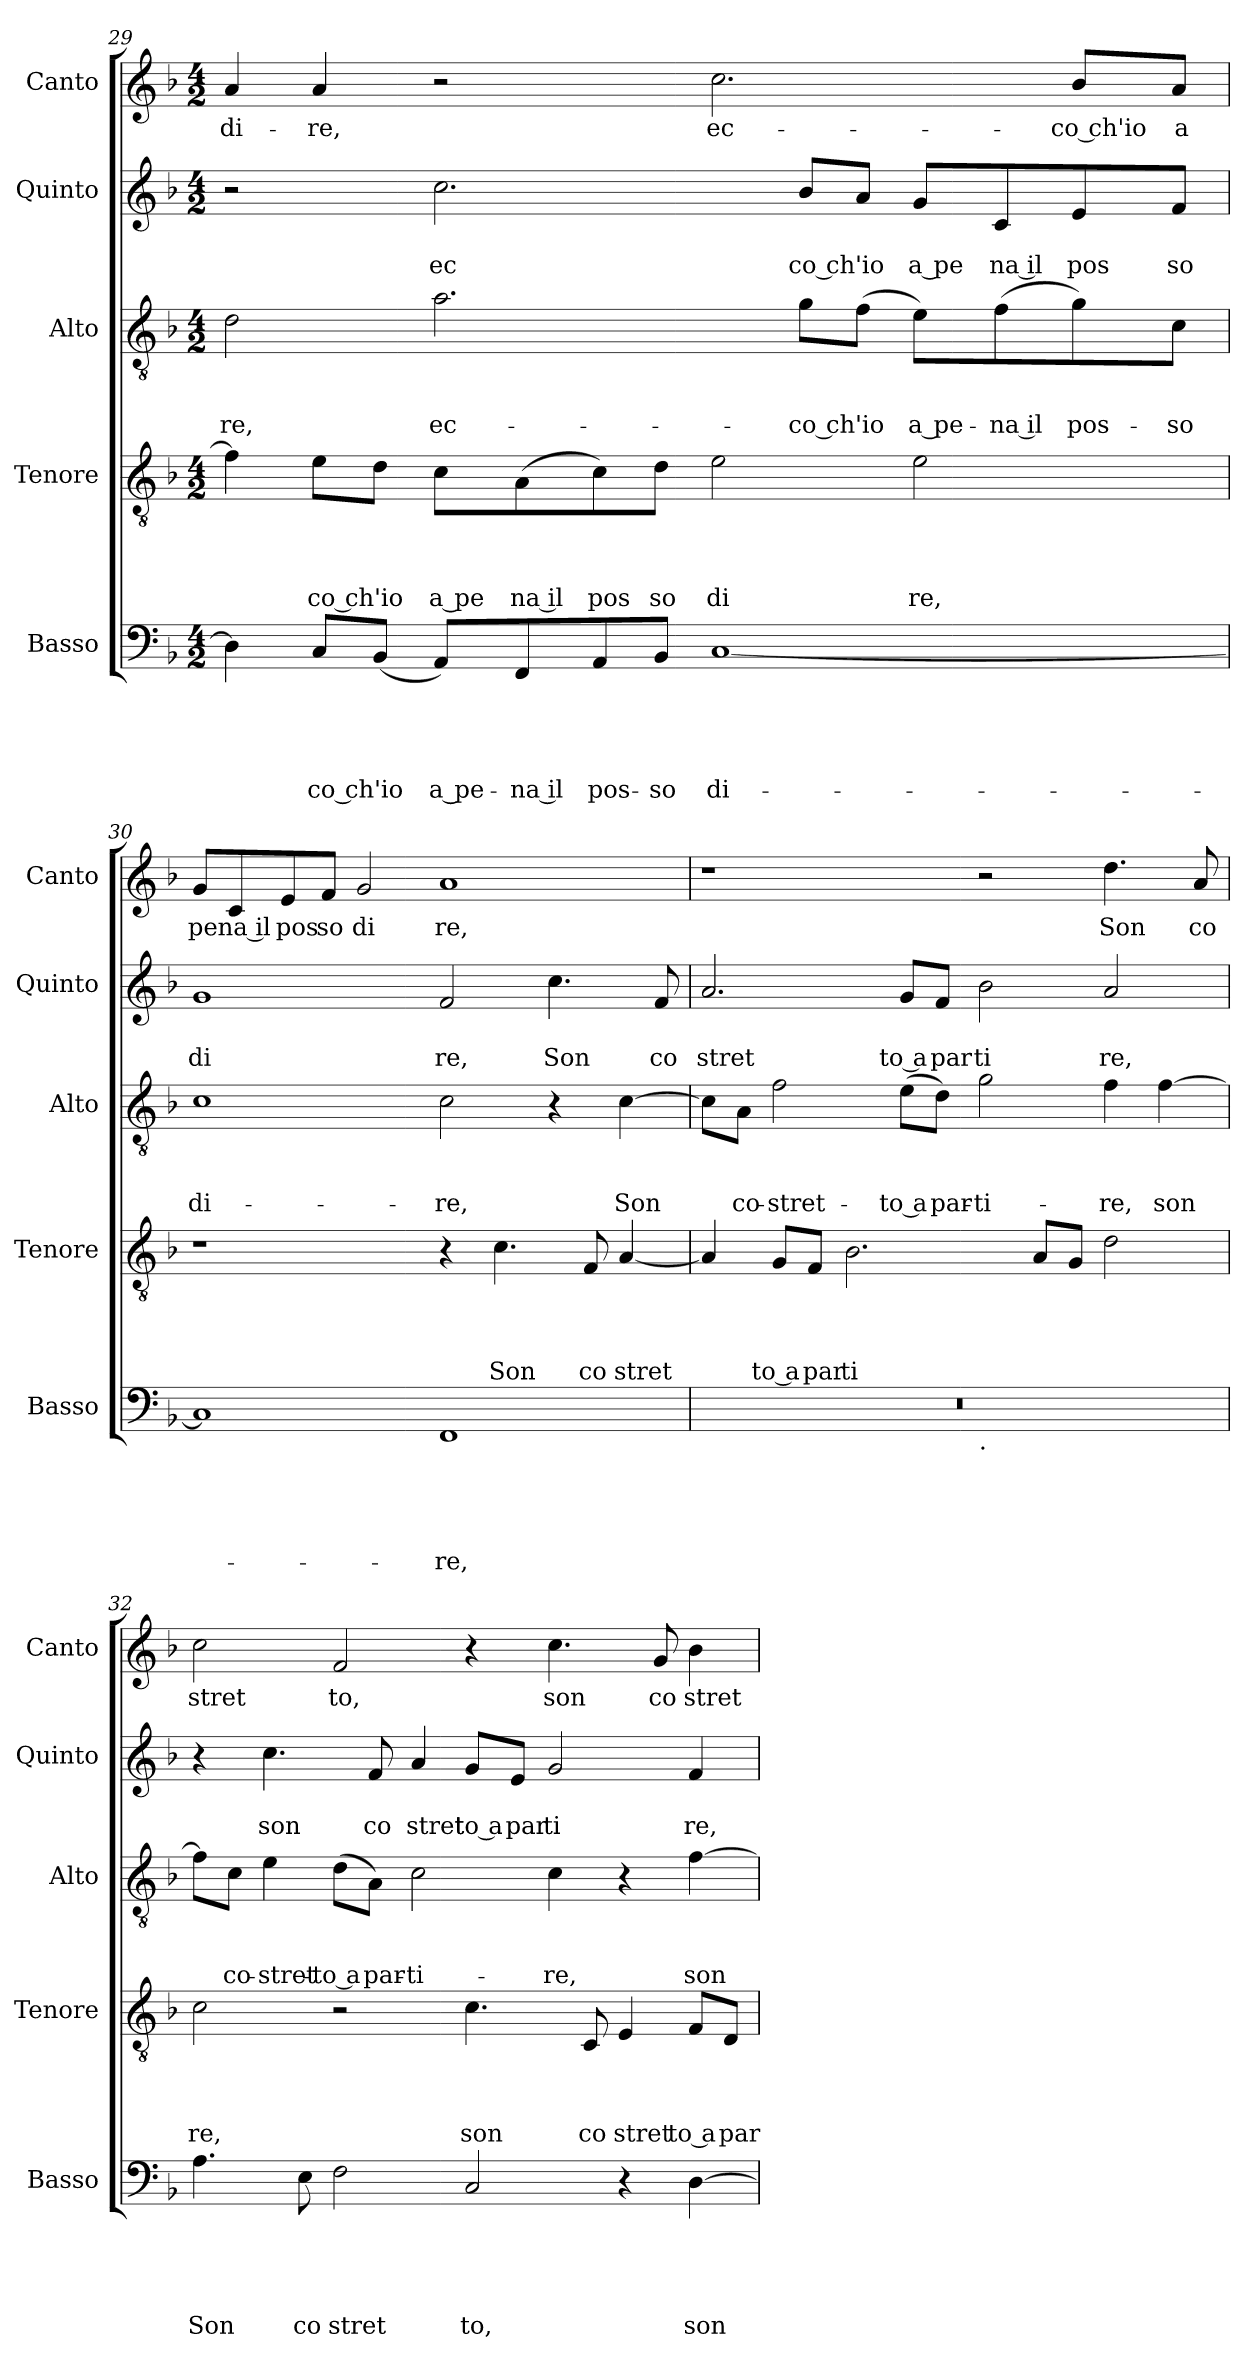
**kern	**text	**text	**text	**text	**text	**kern	**text	**text	**text	**text	**kern	**text	**text	**text	**kern	**text	**text	**kern	**text
*part5	*part5	*part5	*part5	*part5	*part5	*part4	*part4	*part4	*part4	*part4	*part3	*part3	*part3	*part3	*part2	*part2	*part2	*part1	*part1
*staff5	*staff5	*staff5	*staff5	*staff5	*staff5	*staff4	*staff4	*staff4	*staff4	*staff4	*staff3	*staff3	*staff3	*staff3	*staff2	*staff2	*staff2	*staff1	*staff1
*I"Basso	*	*	*	*	*	*I"Tenore	*	*	*	*	*I"Alto	*	*	*	*I"Quinto	*	*	*I"Canto	*
*I'Basso	*	*	*	*	*	*I'Tenore	*	*	*	*	*I'Alto	*	*	*	*I'Quinto	*	*	*I'Canto	*
*clefF4	*	*	*	*	*	*clefGv2	*	*	*	*	*clefGv2	*	*	*	*clefG2	*	*	*clefG2	*
*k[b-]	*	*	*	*	*	*k[b-]	*	*	*	*	*k[b-]	*	*	*	*k[b-]	*	*	*k[b-]	*
*F:	*	*	*	*	*	*F:	*	*	*	*	*F:	*	*	*	*F:	*	*	*F:	*
*M4/2	*	*	*	*	*	*M4/2	*	*	*	*	*M4/2	*	*	*	*M4/2	*	*	*M4/2	*
=29	=29	=29	=29	=29	=29	=29	=29	=29	=29	=29	=29	=29	=29	=29	=29	=29	=29	=29	=29
!	!	!	!	!	!	!	!	!	!	!	!	!	!	!LO:LY:b	!	!	!	!	!LO:LY:b
4D\]	.	.	.	.	.	4f\]	.	.	.	.	2d\	.	.	-re,	2r	.	.	4a/	di-
!	!	!	!	!	!LO:LY:b	!	!	!	!	!LO:LY:b	!	!	!	!	!	!	!	!	!LO:LY:b
8C/L	.	.	.	.	-co ch'io	8e\L	.	.	.	co ch'io	.	.	.	.	.	.	.	4a/	-re,
(<8BB-/J	.	.	.	.	.	8d\J	.	.	.	.	.	.	.	.	.	.	.	.	.
!	!	!	!	!	!LO:LY:b:rj	!	!	!	!	!LO:LY:b:rj	!	!	!	!LO:LY:b	!	!	!LO:LY:b	!	!
8AA/L)	.	.	.	.	a pe-	8c\L	.	.	.	a pe	2.a\	.	.	ec-	2.cc\	.	ec	2r	.
!	!	!	!	!	!LO:LY:b:rj	!	!	!	!	!LO:LY:b:rj	!	!	!	!	!	!	!	!	!
8FF/	.	.	.	.	-na il	(<8A\	.	.	.	na il	.	.	.	.	.	.	.	.	.
!	!	!	!	!	!LO:LY:b	!	!	!	!	!LO:LY:b	!	!	!	!	!	!	!	!	!
8AA/	.	.	.	.	pos-	8c\)	.	.	.	pos	.	.	.	.	.	.	.	.	.
!	!	!	!	!	!LO:LY:b	!	!	!	!	!LO:LY:b	!	!	!	!	!	!	!	!	!
8BB-/J	.	.	.	.	-so	8d\J	.	.	.	so	.	.	.	.	.	.	.	.	.
!	!	!	!	!	!LO:LY:b	!	!	!	!	!LO:LY:b	!	!	!	!	!	!	!	!	!LO:LY:b
[<1C	.	.	.	.	di-	2e\	.	.	.	di	.	.	.	.	.	.	.	2.cc\	ec-
!	!	!	!	!	!	!	!	!	!	!	!	!	!	!LO:LY:b	!	!	!LO:LY:b	!	!
.	.	.	.	.	.	.	.	.	.	.	8g\L	.	.	-co ch'io	8b-/L	.	co ch'io	.	.
.	.	.	.	.	.	.	.	.	.	.	(>8f\J	.	.	.	8a/J	.	.	.	.
!	!	!	!	!	!	!	!	!	!	!LO:LY:b	!	!	!	!LO:LY:b:rj	!	!	!LO:LY:b:rj	!	!
.	.	.	.	.	.	2e\	.	.	.	re,	8e\L)	.	.	a pe-	8g/L	.	a pe	.	.
!	!	!	!	!	!	!	!	!	!	!	!	!	!	!LO:LY:b:rj	!	!	!LO:LY:b:rj	!	!
.	.	.	.	.	.	.	.	.	.	.	(<8f\	.	.	-na il	8c/	.	na il	.	.
!	!	!	!	!	!	!	!	!	!	!	!	!	!	!LO:LY:b	!	!	!LO:LY:b	!	!LO:LY:b
.	.	.	.	.	.	.	.	.	.	.	8g\)	.	.	pos-	8e/	.	pos	8b-/L	-co ch'io
!	!	!	!	!	!	!	!	!	!	!	!	!	!	!LO:LY:b	!	!	!LO:LY:b	!	!LO:LY:b
.	.	.	.	.	.	.	.	.	.	.	8c\J	.	.	-so	8f/J	.	so	8a/J	a
!!LO:LB:g=z
=30	=30	=30	=30	=30	=30	=30	=30	=30	=30	=30	=30	=30	=30	=30	=30	=30	=30	=30	=30
!	!	!	!	!	!	!	!	!	!	!	!	!	!	!LO:LY:b	!	!	!LO:LY:b	!	!LO:LY:b
1C]	.	.	.	.	.	1r	.	.	.	.	1c	.	.	di-	1g	.	di	8g/L	pe
!	!	!	!	!	!	!	!	!	!	!	!	!	!	!	!	!	!	!	!LO:LY:b:rj
.	.	.	.	.	.	.	.	.	.	.	.	.	.	.	.	.	.	8c/	na il
!	!	!	!	!	!	!	!	!	!	!	!	!	!	!	!	!	!	!	!LO:LY:b
.	.	.	.	.	.	.	.	.	.	.	.	.	.	.	.	.	.	8e/	pos
!	!	!	!	!	!	!	!	!	!	!	!	!	!	!	!	!	!	!	!LO:LY:b
.	.	.	.	.	.	.	.	.	.	.	.	.	.	.	.	.	.	8f/J	so
!	!	!	!	!	!	!	!	!	!	!	!	!	!	!	!	!	!	!	!LO:LY:b
.	.	.	.	.	.	.	.	.	.	.	.	.	.	.	.	.	.	2g/	di
!	!	!	!	!	!LO:LY:b	!	!	!	!	!	!	!	!	!LO:LY:b	!	!	!LO:LY:b	!	!LO:LY:b
1FF	.	.	.	.	-re,	4r	.	.	.	.	2c\	.	.	-re,	2f/	.	re,	1a	re,
!	!	!	!	!	!	!	!	!	!	!LO:LY:b	!	!	!	!	!	!	!	!	!
.	.	.	.	.	.	4.c\	.	.	.	Son	.	.	.	.	.	.	.	.	.
!	!	!	!	!	!	!	!	!	!	!	!	!	!	!	!	!	!LO:LY:b	!	!
.	.	.	.	.	.	.	.	.	.	.	4r	.	.	.	4.cc\	.	Son	.	.
!	!	!	!	!	!	!	!	!	!	!LO:LY:b	!	!	!	!	!	!	!	!	!
.	.	.	.	.	.	8F/	.	.	.	co	.	.	.	.	.	.	.	.	.
!	!	!	!	!	!	!	!	!	!	!LO:LY:b	!	!	!	!LO:LY:b	!	!	!	!	!
.	.	.	.	.	.	[<4A/	.	.	.	stret	[>4c\	.	.	Son	.	.	.	.	.
!	!	!	!	!	!	!	!	!	!	!	!	!	!	!	!	!	!LO:LY:b	!	!
.	.	.	.	.	.	.	.	.	.	.	.	.	.	.	8f/	.	co	.	.
=31	=31	=31	=31	=31	=31	=31	=31	=31	=31	=31	=31	=31	=31	=31	=31	=31	=31	=31	=31
!	!	!	!	!	!	!	!	!	!	!	!	!	!	!	!	!	!LO:LY:b	!	!
*^	*	*	*	*	*	*	*	*	*	*	*	*	*	*	*	*	*	*	*
0r	1ryy	.	.	.	.	.	4A/]	.	.	.	.	8c\L]	.	.	.	2.a/	.	stret	1r	.
!	!	!	!	!	!	!	!	!	!	!	!	!	!	!	!LO:LY:b	!	!	!	!	!
.	.	.	.	.	.	.	.	.	.	.	.	8A\J	.	.	co-	.	.	.	.	.
!	!	!	!	!	!	!	!	!	!	!	!LO:LY:b:rj	!	!	!	!LO:LY:b	!	!	!	!	!
.	.	.	.	.	.	.	8G/L	.	.	.	to a	2f\	.	.	-stret-	.	.	.	.	.
!	!	!	!	!	!	!	!	!	!	!	!LO:LY:b	!	!	!	!	!	!	!	!	!
.	.	.	.	.	.	.	8F/J	.	.	.	par	.	.	.	.	.	.	.	.	.
!	!	!	!	!	!	!	!	!	!	!	!LO:LY:b	!	!	!	!	!	!	!	!	!
.	.	.	.	.	.	.	2.B-\	.	.	.	ti	.	.	.	.	.	.	.	.	.
!	!	!	!	!	!	!	!	!	!	!	!	!	!	!	!LO:LY:b:rj	!	!	!LO:LY:b:rj	!	!
.	.	.	.	.	.	.	.	.	.	.	.	(<8e\L	.	.	-to a	8g/L	.	to a	.	.
!	!	!	!	!	!	!	!	!	!	!	!	!	!	!	!LO:LY:b	!	!	!LO:LY:b	!	!
.	.	.	.	.	.	.	.	.	.	.	.	8d\J)	.	.	par-	8f/J	.	par	.	.
!	!LO:TX:b:t=.	!	!	!	!	!	!	!	!	!	!	!	!	!	!	!	!	!	!	!
!	!	!	!	!	!	!	!	!	!	!	!	!	!	!	!LO:LY:b	!	!	!LO:LY:b	!	!
.	1ryy	.	.	.	.	.	.	.	.	.	.	2g\	.	.	-ti-	2b-\	.	ti	2r	.
.	.	.	.	.	.	.	8A/L	.	.	.	.	.	.	.	.	.	.	.	.	.
.	.	.	.	.	.	.	8G/J	.	.	.	.	.	.	.	.	.	.	.	.	.
!	!	!	!	!	!	!	!	!	!	!	!	!	!	!	!LO:LY:b	!	!	!LO:LY:b	!	!LO:LY:b
.	.	.	.	.	.	.	2d\	.	.	.	.	4f\	.	.	-re,	2a/	.	re,	4.dd\	Son
!	!	!	!	!	!	!	!	!	!	!	!	!	!	!	!LO:LY:b	!	!	!	!	!
.	.	.	.	.	.	.	.	.	.	.	.	[>4f\	.	.	son	.	.	.	.	.
!	!	!	!	!	!	!	!	!	!	!	!	!	!	!	!	!	!	!	!	!LO:LY:b
.	.	.	.	.	.	.	.	.	.	.	.	.	.	.	.	.	.	.	8a/	co
=32	=32	=32	=32	=32	=32	=32	=32	=32	=32	=32	=32	=32	=32	=32	=32	=32	=32	=32	=32	=32
!	!	!	!	!	!	!LO:LY:b	!	!	!	!	!LO:LY:b	!	!	!	!	!	!	!	!	!LO:LY:b
*v	*v	*	*	*	*	*	*	*	*	*	*	*	*	*	*	*	*	*	*	*
4.A\	.	.	.	.	Son	2c\	.	.	.	re,	8f\L]	.	.	.	4r	.	.	2cc\	stret
!	!	!	!	!	!	!	!	!	!	!	!	!	!	!LO:LY:b	!	!	!	!	!
.	.	.	.	.	.	.	.	.	.	.	8c\J	.	.	co-	.	.	.	.	.
!	!	!	!	!	!	!	!	!	!	!	!	!	!	!LO:LY:b	!	!	!LO:LY:b	!	!
.	.	.	.	.	.	.	.	.	.	.	4e\	.	.	-stret-	4.cc\	.	son	.	.
!	!	!	!	!	!LO:LY:b	!	!	!	!	!	!	!	!	!	!	!	!	!	!
8E\	.	.	.	.	co	.	.	.	.	.	.	.	.	.	.	.	.	.	.
!	!	!	!	!	!LO:LY:b	!	!	!	!	!	!	!	!	!LO:LY:b:rj	!	!	!	!	!LO:LY:b
2F\	.	.	.	.	stret	2r	.	.	.	.	(<8d\L	.	.	-to a	.	.	.	2f/	to,
!	!	!	!	!	!	!	!	!	!	!	!	!	!	!LO:LY:b	!	!	!LO:LY:b	!	!
.	.	.	.	.	.	.	.	.	.	.	8A\J)	.	.	par-	8f/	.	co	.	.
!	!	!	!	!	!	!	!	!	!	!	!	!	!	!LO:LY:b	!	!	!LO:LY:b	!	!
.	.	.	.	.	.	.	.	.	.	.	2c\	.	.	-ti-	4a/	.	stret	.	.
!	!	!	!	!	!LO:LY:b	!	!	!	!	!LO:LY:b	!	!	!	!	!	!	!LO:LY:b:rj	!	!
2C/	.	.	.	.	to,	4.c\	.	.	.	son	.	.	.	.	8g/L	.	to a	4r	.
!	!	!	!	!	!	!	!	!	!	!	!	!	!	!	!	!	!LO:LY:b	!	!
.	.	.	.	.	.	.	.	.	.	.	.	.	.	.	8e/J	.	par	.	.
!	!	!	!	!	!	!	!	!	!	!	!	!	!	!LO:LY:b	!	!	!LO:LY:b	!	!LO:LY:b
.	.	.	.	.	.	.	.	.	.	.	4c\	.	.	-re,	2g/	.	ti	4.cc\	son
!	!	!	!	!	!	!	!	!	!	!LO:LY:b	!	!	!	!	!	!	!	!	!
.	.	.	.	.	.	8C/	.	.	.	co	.	.	.	.	.	.	.	.	.
!	!	!	!	!	!	!	!	!	!	!LO:LY:b	!	!	!	!	!	!	!	!	!
4r	.	.	.	.	.	4E/	.	.	.	stret	4r	.	.	.	.	.	.	.	.
!	!	!	!	!	!	!	!	!	!	!	!	!	!	!	!	!	!	!	!LO:LY:b
.	.	.	.	.	.	.	.	.	.	.	.	.	.	.	.	.	.	8g/	co
!	!	!	!	!	!LO:LY:b	!	!	!	!	!LO:LY:b:rj	!	!	!	!LO:LY:b	!	!	!LO:LY:b	!	!LO:LY:b
[<4D\	.	.	.	.	son	8F/L	.	.	.	to a	[<4f\	.	.	son	4f/	.	re,	4b-\	stret
!	!	!	!	!	!	!	!	!	!	!LO:LY:b	!	!	!	!	!	!	!	!	!
.	.	.	.	.	.	8D/J	.	.	.	par	.	.	.	.	.	.	.	.	.
=	=	=	=	=	=	=	=	=	=	=	=	=	=	=	=	=	=	=	=
*-	*-	*-	*-	*-	*-	*-	*-	*-	*-	*-	*-	*-	*-	*-	*-	*-	*-	*-	*-
